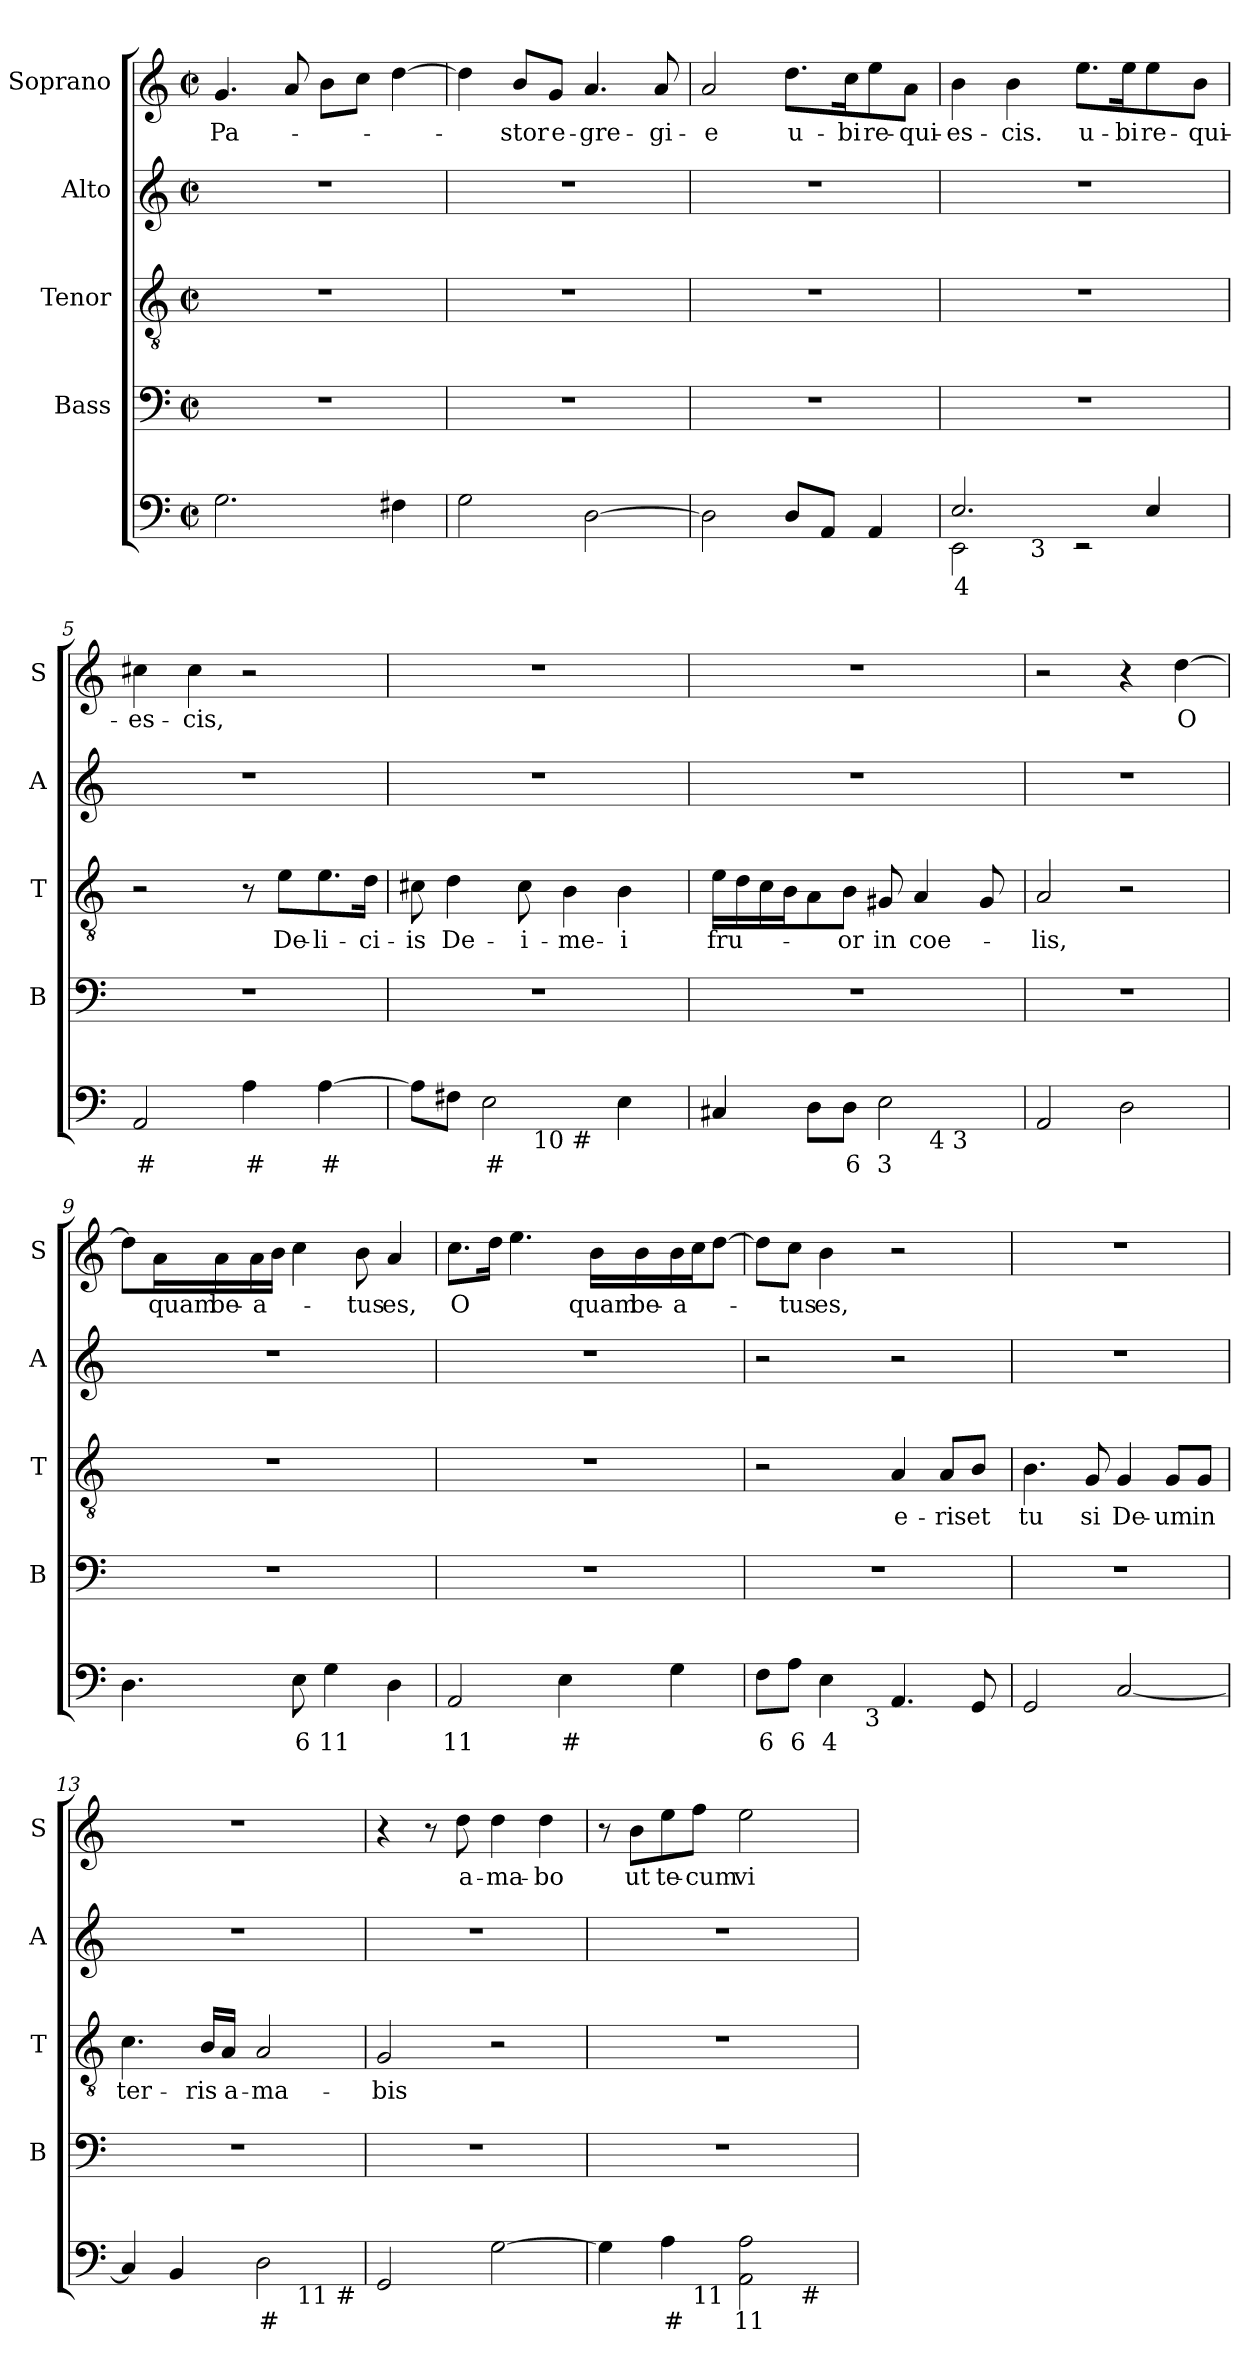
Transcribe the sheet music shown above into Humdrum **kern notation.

**kern	**text	**kern	**kern	**text	**kern	**kern	**text
*part5	*part5	*part4	*part3	*part3	*part2	*part1	*part1
*staff5	*staff5	*staff4	*staff3	*staff3	*staff2	*staff1	*staff1
*	*	*I"Bass	*I"Tenor	*	*I"Alto	*I"Soprano	*
*	*	*I'B	*I'T	*	*I'A	*I'S	*
*clefF4	*	*clefF4	*clefGv2	*	*clefG2	*clefG2	*
*k[]	*	*k[]	*k[]	*	*k[]	*k[]	*
*C:	*	*C:	*C:	*	*C:	*C:	*
*M2/2	*	*M2/2	*M2/2	*	*M2/2	*M2/2	*
*met(c|)	*	*met(c|)	*met(c|)	*	*met(c|)	*met(c|)	*
=1	=1	=1	=1	=1	=1	=1	=1
2.G\	.	1r	1r	.	1r	4.g/	Pa-
.	.	.	.	.	.	8a/	.
.	.	.	.	.	.	8b\L	.
.	.	.	.	.	.	8cc\J	.
4F#X\	.	.	.	.	.	[4dd\	.
=2	=2	=2	=2	=2	=2	=2	=2
2G\	.	1r	1r	.	1r	4dd\]	.
.	.	.	.	.	.	8b/L	-stor
.	.	.	.	.	.	8g/J	e-
[2D\	.	.	.	.	.	4.a/	-gre-
.	.	.	.	.	.	8a/	-gi-
=3	=3	=3	=3	=3	=3	=3	=3
2D\]	.	1r	1r	.	1r	2a/	-e
8D/L	.	.	.	.	.	8.dd\L	u-
8AA/J	.	.	.	.	.	.	.
.	.	.	.	.	.	16cc\k	-bi
4AA/	.	.	.	.	.	8ee\	re-
.	.	.	.	.	.	8a\J	-qui-
=4	=4	=4	=4	=4	=4	=4	=4
*^	*	*	*	*	*	*	*
*	*^	*	*	*	*	*	*	*
2.E/	2EE\	4ryy	4	1r	1r	.	1r	4b\	-es-
.	.	16ryy	.	.	.	.	.	4b\	-cis.
!	!	!LO:TX:b:t=3	!	!	!	!	!	!	!
.	.	2ryy	.	.	.	.	.	.	.
.	2rEE	.	.	.	.	.	.	8.ee\L	u-
.	.	.	.	.	.	.	.	16ee\k	-bi
4E/	.	.	.	.	.	.	.	8ee\	re-
.	.	8.ryy	.	.	.	.	.	.	.
.	.	.	.	.	.	.	.	8b\J	-qui-
*v	*v	*v	*	*	*	*	*	*	*
!!LO:LB:g=z
=5	=5	=5	=5	=5	=5	=5	=5
2AA/	#	1r	2r	.	1r	4cc#X\	-es-
.	.	.	.	.	.	4cc#\	-cis,
4A\	#	.	8r	.	.	2r	.
.	.	.	8e\L	De-	.	.	.
[4A\	#	.	8.e\	-li-	.	.	.
.	.	.	16d\Jk	-ci-	.	.	.
=6	=6	=6	=6	=6	=6	=6	=6
*^	*	*	*	*	*	*	*
8A\L]	4ryy	.	1r	8c#X\	-is	1r	1r	.
8F#X\J	.	.	.	4d\	De-	.	.	.
2E\	8ryy	#	.	.	.	.	.	.
.	32ryy	.	.	8c#\	-i-	.	.	.
!	!LO:TX:b:t=10  #	!	!	!	!	!	!	!
.	2ryy	.	.	.	.	.	.	.
.	.	.	.	4B\	-me-	.	.	.
4E\	.	.	.	4B\	-i	.	.	.
.	16.ryy	.	.	.	.	.	.	.
=7	=7	=7	=7	=7	=7	=7	=7	=7
4C#X/	2ryy	.	1r	16e\LL	fru-	1r	1r	.
.	.	.	.	16d\	.	.	.	.
.	.	.	.	16c\	.	.	.	.
.	.	.	.	16B\J	.	.	.	.
8D\L	.	.	.	8A\	.	.	.	.
8D\J	.	6	.	8B\J	-or	.	.	.
2E\	8ryy	3	.	8G#X/	in	.	.	.
.	32ryy	.	.	4A/	coe-	.	.	.
!	!LO:TX:b:t=4       3	!	!	!	!	!	!	!
.	4ryy	.	.	.	.	.	.	.
.	.	.	.	8G#/	.	.	.	.
.	16.ryy	.	.	.	.	.	.	.
*v	*v	*	*	*	*	*	*	*
=8	=8	=8	=8	=8	=8	=8	=8
2AA/	.	1r	2A/	-lis,	1r	2r	.
2D\	.	.	2r	.	.	4r	.
.	.	.	.	.	.	[4dd\	O
!!LO:LB:g=z
=9	=9	=9	=9	=9	=9	=9	=9
4.D\	.	1r	1r	.	1r	8dd\L]	.
.	.	.	.	.	.	16a\L	quam
.	.	.	.	.	.	16a\	be-
.	.	.	.	.	.	16a\	-a-
.	.	.	.	.	.	16b\JJ	.
8E\	6	.	.	.	.	4cc\	.
4G\	11	.	.	.	.	.	.
.	.	.	.	.	.	8b\	-tus
4D\	.	.	.	.	.	4a/	es,
=10	=10	=10	=10	=10	=10	=10	=10
2AA/	11	1r	1r	.	1r	8.cc\L	O
.	.	.	.	.	.	16dd\Jk	.
.	.	.	.	.	.	4.ee\	.
4E\	#	.	.	.	.	.	.
.	.	.	.	.	.	16b\LL	quam
.	.	.	.	.	.	16b\	be-
4G\	.	.	.	.	.	16b\	-a-
.	.	.	.	.	.	16cc\J	.
.	.	.	.	.	.	[8dd\J	.
=11	=11	=11	=11	=11	=11	=11	=11
*^	*	*	*	*	*	*	*
8F\L	4ryy	6	1r	2r	.	2r	8dd\L]	.
8A\J	.	6	.	.	.	.	8cc\J	-tus
4E\	8ryy	4	.	.	.	.	4b\	es,
.	32ryy	.	.	.	.	.	.	.
!	!LO:TX:b:t=3	!	!	!	!	!	!	!
.	2ryy	.	.	.	.	.	.	.
4.AA/	.	.	.	4A/	e-	2r	2r	.
.	.	.	.	8A/L	-ris	.	.	.
8GG/	.	.	.	8B/J	et	.	.	.
.	16.ryy	.	.	.	.	.	.	.
*v	*v	*	*	*	*	*	*	*
=12	=12	=12	=12	=12	=12	=12	=12
2GG/	.	1r	4.B\	tu	1r	1r	.
.	.	.	8G/	si	.	.	.
[2C/	.	.	4G/	De-	.	.	.
.	.	.	8G/L	-um	.	.	.
.	.	.	8G/J	in	.	.	.
!!LO:PB:g=z
=13	=13	=13	=13	=13	=13	=13	=13
*^	*	*	*	*	*	*	*
4C/]	2ryy	.	1r	4.c\	ter-	1r	1r	.
4BB/	.	.	.	.	.	.	.	.
.	.	.	.	16B/LL	-ris	.	.	.
.	.	.	.	16A/JJ	a-	.	.	.
2D\	8.ryy	#	.	2A/	-ma-	.	.	.
!	!LO:TX:b:t=11 #	!	!	!	!	!	!	!
.	4ryy	.	.	.	.	.	.	.
.	16ryy	.	.	.	.	.	.	.
*v	*v	*	*	*	*	*	*	*
=14	=14	=14	=14	=14	=14	=14	=14
2GG/	.	1r	2G/	-bis	1r	4r	.
.	.	.	.	.	.	8r	.
.	.	.	.	.	.	8dd\	a-
[2G\	.	.	2r	.	.	4dd\	-ma-
.	.	.	.	.	.	4dd\	-bo
=15	=15	=15	=15	=15	=15	=15	=15
*^	*	*	*	*	*	*	*
*	*^	*	*	*	*	*	*	*
4G\]	4.ryy	2ryy	.	1r	1r	.	1r	8r	.
.	.	.	.	.	.	.	.	8b\L	ut
4A\	.	.	#	.	.	.	.	8ee\	te-
!	!LO:TX:b:t=11	!	!	!	!	!	!	!	!
.	2ryy	.	.	.	.	.	.	8ff\J	-cum
2AA\ 2A\	.	4ryy	11	.	.	.	.	2ee\	vi-
.	.	32ryy	.	.	.	.	.	.	.
!	!	!LO:TX:b:t=#	!	!	!	!	!	!	!
.	.	8..ryy	.	.	.	.	.	.	.
.	8ryy	.	.	.	.	.	.	.	.
*v	*v	*v	*	*	*	*	*	*	*
=	=	=	=	=	=	=	=
*-	*-	*-	*-	*-	*-	*-	*-
